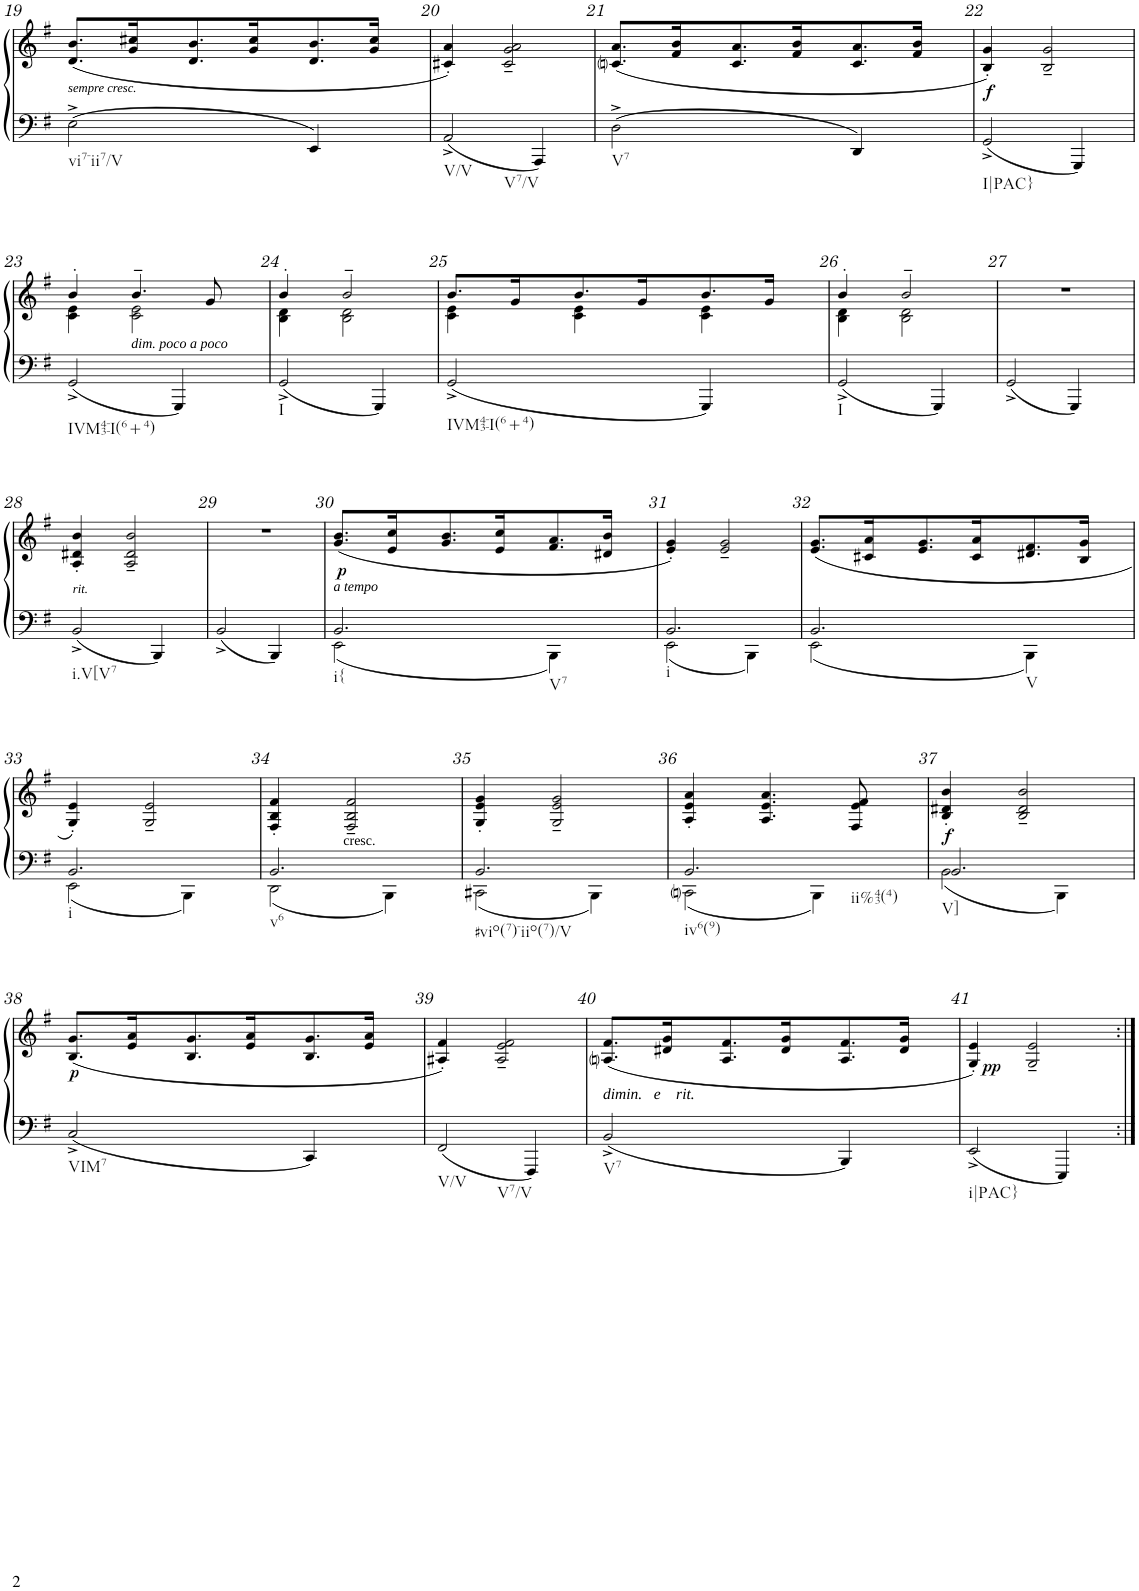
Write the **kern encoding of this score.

**kern	**kern	**dynam
*part1	*part1	*part1
*staff2	*staff1	*staff1/2
*I"Midi_1	*	*
!!LO:PB:g=z
*clefF4	*clefG2	*
*k[f#]	*k[f#]	*
*G:	*G:	*
*M3/4	*M3/4	*
=19	=19	=19
!LO:TX:a:i:t=sempre cresc.	!	!
!LO:TX:b:t=vi7-ii7/V	!	!
2E^\	(<8.d/ 8.b/L	.
.	16g/ 16cc#X/K	.
.	8.d/ 8.b/	.
.	16g/ 16cc#/K	.
4EE/	8.d/ 8.b/	.
.	16g/ 16cc#/Jk	.
=20	=20	=20
!LO:TX:b:t=V/V	!	!
!LO:TX:b:t=V7/V	!	!
2AA^/	4c#X/' 4a/')	.
.	2c#/~ 2g/~ 2a/~	.
4AAA/	.	.
=21	=21	=21
!LO:TX:b:t=V7	!	!
2D^\	(<8.cni/ 8.a/L	.
.	16f#/ 16b/K	.
.	8.c/ 8.a/	.
.	16f#/ 16b/K	.
4DD/	8.c/ 8.a/	.
.	16f#/ 16b/Jk	.
=22	=22	=22
!LO:TX:b:t=I|PAC}	!	!
!	!	!LO:DY:b
2GG^/	4B/' 4g/')	f
.	2B/~ 2g/~	.
4GGG/	.	.
!!LO:LB:g=z
=23	=23	=23
*	*^	*
!LO:TX:b:t=IVM43-I(6+4)	!	!	!
2GG^/	4b'/	4c\ 4e\	.
!	!LO:TX:b:i:t=dim. poco a poco	!	!
.	4.b~/	2c\ 2e\	.
4GGG/	.	.	.
.	8g/	.	.
=24	=24	=24	=24
!LO:TX:b:t=I	!	!	!
2GG^/	4b'/	4B\ 4d\	.
.	2b~/	2B\ 2d\	.
4GGG/	.	.	.
=25	=25	=25	=25
!LO:TX:b:t=IVM43-I(6+4)	!	!	!
2GG^/	8.b/L	4c\ 4e\	.
.	16g/K	.	.
.	8.b/	4c\ 4e\	.
.	16g/K	.	.
4GGG/	8.b/	4c\ 4e\	.
.	16g/Jk	.	.
=26	=26	=26	=26
!LO:TX:b:t=I	!	!	!
2GG^/	4b'/	4B\ 4d\	.
.	2b~/	2B\ 2d\	.
4GGG/	.	.	.
*	*v	*v	*
=27	=27	=27
2GG^/	2.r	.
4GGG/	.	.
!!LO:LB:g=z
=28	=28	=28
!	!LO:TX:b:i:t=rit.	!
!LO:TX:b:t=i.V[V7	!	!
2BB^/	4A/' 4d#X/' 4b/'	.
.	2A/~ 2d#/~ 2b/~	.
4BBB/	.	.
=29	=29	=29
2BB^/	2.r	.
4BBB/	.	.
=30	=30	=30
*^	*	*
!LO:TX:a:i:t=a tempo	!	!	!
!LO:TX:b:t=i{	!	!	!
!LO:TX:b:t=V7	!	!	!
!	!	!	!LO:DY:b
2.BB/	2EE\	(<8.g/ 8.b/L	p
.	.	16e/ 16cc/K	.
.	.	8.g/ 8.b/	.
.	.	16e/ 16cc/K	.
.	4BBB\	8.f#/ 8.a/	.
.	.	16d#X/ 16b/Jk	.
=31	=31	=31	=31
!LO:TX:b:t=i	!	!	!
2.BB/	2EE\	4e/' 4g/')	.
.	.	2e/~ 2g/~	.
.	4BBB\	.	.
=32	=32	=32	=32
!LO:TX:b:t=V	!	!	!
2.BB/	2EE\	(8.e/ 8.g/L	.
.	.	16c#X/ 16a/K	.
.	.	8.e/ 8.g/	.
.	.	16c#/ 16a/K	.
.	4BBB\	8.d#X/ 8.f#/	.
.	.	16B/ 16g/Jk	.
!!LO:LB:g=z
=33	=33	=33	=33
!LO:TX:b:t=i	!	!	!
2.BB/	2EE\	4G/' 4e/')	.
.	.	2G/~ 2e/~	.
.	4BBB\	.	.
=34	=34	=34	=34
!LO:TX:b:t=v6	!	!	!
2.BB/	2DD\	4F#/' 4B/' 4f#/'	.
!	!	!LO:TX:b:t=cresc.	!
.	.	2F#/~ 2B/~ 2f#/~	.
.	4BBB\	.	.
=35	=35	=35	=35
!LO:TX:b:t=#vio(7)-iio(7)/V	!	!	!
2.BB/	2CC#X\	4G/' 4e/' 4g/'	.
.	.	2G/~ 2e/~ 2g/~	.
.	4BBB\	.	.
=36	=36	=36	=36
!LO:TX:b:t=iv6(9)	!	!	!
!LO:TX:b:t=ii%43(4)	!	!	!
2.BB/	2CCni\	4A/' 4e/' 4a/'	.
.	.	4.A/ 4.e/ 4.a/	.
.	4BBB\	.	.
.	.	8F#/ 8e/ 8f#/	.
=37	=37	=37	=37
!LO:TX:b:t=V]	!	!	!
!	!	!	!LO:DY:b
2.BB/	2BB\	4B/' 4d#X/' 4b/'	f
.	.	2B/~ 2d#/~ 2b/~	.
.	4BBB\	.	.
!!LO:LB:g=z
=38	=38	=38	=38
!LO:TX:b:t=VIM7	!	!	!
!	!	!	!LO:DY:b
*v	*v	*	*
2C^/	(<8.B/ 8.g/L	p
.	16e/ 16a/K	.
.	8.B/ 8.g/	.
.	16e/ 16a/K	.
4CC/	8.B/ 8.g/	.
.	16e/ 16a/Jk	.
=39	=39	=39
!LO:TX:b:t=V/V	!	!
!LO:TX:b:t=V7/V	!	!
2FF#/	4A#X/' 4f#/')	.
.	2A#/~ 2e/~ 2f#/~	.
4FFF#/	.	.
=40	=40	=40
!LO:TX:a:i:t=dimin.   e    rit.	!	!
!LO:TX:b:t=V7	!	!
2BB^/	(<8.Ani/ 8.f#/L	.
.	16d#X/ 16g/K	.
.	8.A/ 8.f#/	.
.	16d#/ 16g/K	.
4BBB/	8.A/ 8.f#/	.
.	16d#/ 16g/Jk	.
=41	=41	=41
!LO:TX:b:t=i|PAC}	!	!
!	!	!LO:DY:b
2EE^/	4G/' 4e/')	pp
.	2G/~ 2e/~	.
4EEE/	.	.
=:|!	=:|!	=:|!
*-	*-	*-
